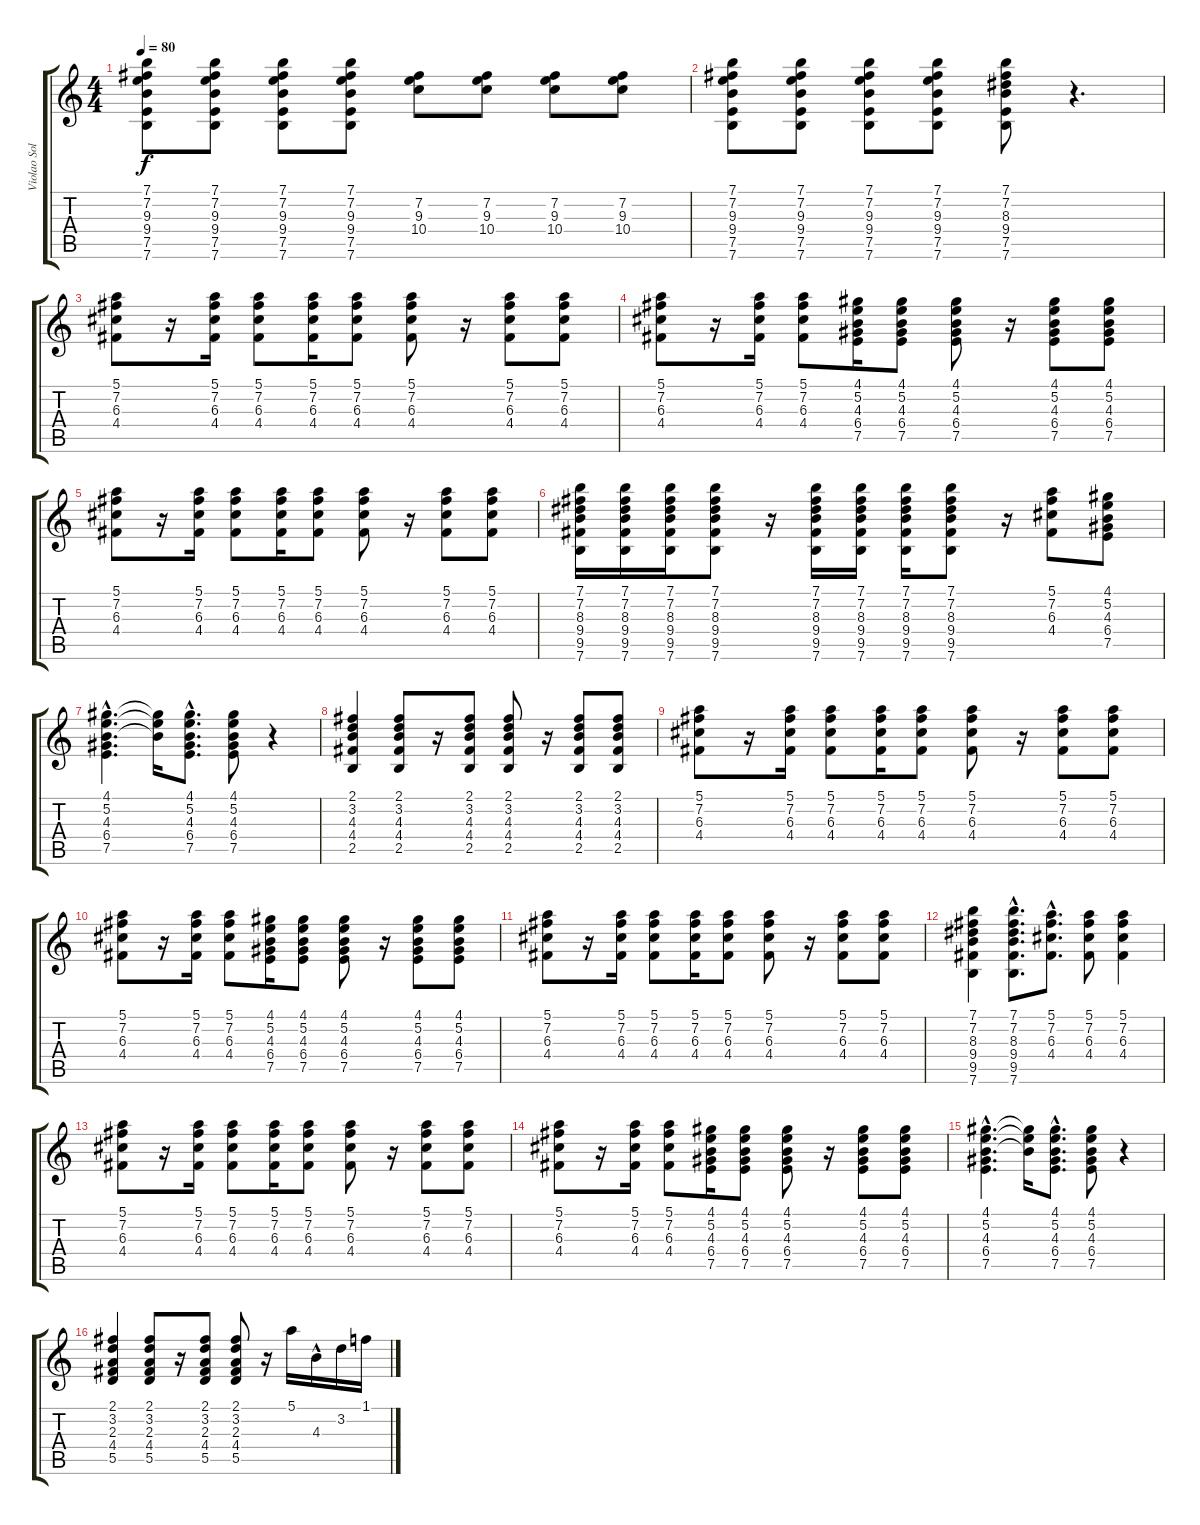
\track ("Violao Solo (Kiko Loureiro)" "Violao Sol") {instrument acousticguitarsteel}
\staff {score tabs}
\tuning (E4 B3 G3 D3 A2 E2) {hide}
\ts (4 4)
\tempo 80
\clef g2
\ks c
(7.1 7.2 9.3 9.4 7.5 7.6).8{dy f} (7.1 7.2 9.3 9.4 7.5 7.6).8 (7.1 7.2 9.3 9.4 7.5 7.6).8 (7.1 7.2 9.3 9.4 7.5 7.6).8 (7.2 9.3 10.4).8 (7.2 9.3 10.4).8 (7.2 9.3 10.4).8 (7.2 9.3 10.4).8 |
(7.1 7.2 9.3 9.4 7.5 7.6).8 (7.1 7.2 9.3 9.4 7.5 7.6).8 (7.1 7.2 9.3 9.4 7.5 7.6).8 (7.1 7.2 9.3 9.4 7.5 7.6).8 (7.1 7.2 8.3 9.4 7.5 7.6).8 r.4{d} |
(5.1 7.2 6.3 4.4).8 r.16 (5.1 7.2 6.3 4.4).16 (5.1 7.2 6.3 4.4).8 (5.1 7.2 6.3 4.4).16 (5.1 7.2 6.3 4.4).8 (5.1 7.2 6.3 4.4).8 r.16 (5.1 7.2 6.3 4.4).8 (5.1 7.2 6.3 4.4).8 |
(5.1 7.2 6.3 4.4).8 r.16 (5.1 7.2 6.3 4.4).16 (5.1 7.2 6.3 4.4).8 (4.1 5.2 4.3 6.4 7.5).16 (4.1 5.2 4.3 6.4 7.5).8 (4.1 5.2 4.3 6.4 7.5).8 r.16 (4.1 5.2 4.3 6.4 7.5).8 (4.1 5.2 4.3 6.4 7.5).8 |
(5.1 7.2 6.3 4.4).8 r.16 (5.1 7.2 6.3 4.4).16 (5.1 7.2 6.3 4.4).8 (5.1 7.2 6.3 4.4).16 (5.1 7.2 6.3 4.4).8 (5.1 7.2 6.3 4.4).8 r.16 (5.1 7.2 6.3 4.4).8 (5.1 7.2 6.3 4.4).8 |
(7.1 7.2 8.3 9.4 9.5 7.6).16 (7.1 7.2 8.3 9.4 9.5 7.6).16 (7.1 7.2 8.3 9.4 9.5 7.6).16 (7.1 7.2 8.3 9.4 9.5 7.6).8 r.16 (7.1 7.2 8.3 9.4 9.5 7.6).16 (7.1 7.2 8.3 9.4 9.5 7.6).16 (7.1 7.2 8.3 9.4 9.5 7.6).16 (7.1 7.2 8.3 9.4 9.5 7.6).8 r.16 (5.1 7.2 6.3 4.4).8 (4.1 5.2 4.3 6.4 7.5).8 |
(4.1{hac} 5.2{hac} 4.3{hac} 6.4{hac} 7.5{hac}).4{d} (4.1{t} 5.2{t} 4.3{t}).16 (4.1{hac} 5.2{hac} 4.3{hac} 6.4{hac} 7.5{hac}).8{d} (4.1 5.2 4.3 6.4 7.5).8 r.4 |
(2.1 3.2 4.3 4.4 2.5).4 (2.1 3.2 4.3 4.4 2.5).8 r.16 (2.1 3.2 4.3 4.4 2.5).8 (2.1 3.2 4.3 4.4 2.5).8 r.16 (2.1 3.2 4.3 4.4 2.5).8 (2.1 3.2 4.3 4.4 2.5).8 |
(5.1 7.2 6.3 4.4).8 r.16 (5.1 7.2 6.3 4.4).16 (5.1 7.2 6.3 4.4).8 (5.1 7.2 6.3 4.4).16 (5.1 7.2 6.3 4.4).8 (5.1 7.2 6.3 4.4).8 r.16 (5.1 7.2 6.3 4.4).8 (5.1 7.2 6.3 4.4).8 |
(5.1 7.2 6.3 4.4).8 r.16 (5.1 7.2 6.3 4.4).16 (5.1 7.2 6.3 4.4).8 (4.1 5.2 4.3 6.4 7.5).16 (4.1 5.2 4.3 6.4 7.5).8 (4.1 5.2 4.3 6.4 7.5).8 r.16 (4.1 5.2 4.3 6.4 7.5).8 (4.1 5.2 4.3 6.4 7.5).8 |
(5.1 7.2 6.3 4.4).8 r.16 (5.1 7.2 6.3 4.4).16 (5.1 7.2 6.3 4.4).8 (5.1 7.2 6.3 4.4).16 (5.1 7.2 6.3 4.4).8 (5.1 7.2 6.3 4.4).8 r.16 (5.1 7.2 6.3 4.4).8 (5.1 7.2 6.3 4.4).8 |
(7.1 7.2 8.3 9.4 9.5 7.6).4 (7.1{hac} 7.2{hac} 8.3{hac} 9.4{hac} 9.5{hac} 7.6{hac}).8{d} (5.1{hac} 7.2{hac} 6.3{hac} 4.4{hac}).8{d} (5.1 7.2 6.3 4.4).8 (5.1 7.2 6.3 4.4).4 |
(5.1 7.2 6.3 4.4).8 r.16 (5.1 7.2 6.3 4.4).16 (5.1 7.2 6.3 4.4).8 (5.1 7.2 6.3 4.4).16 (5.1 7.2 6.3 4.4).8 (5.1 7.2 6.3 4.4).8 r.16 (5.1 7.2 6.3 4.4).8 (5.1 7.2 6.3 4.4).8 |
(5.1 7.2 6.3 4.4).8 r.16 (5.1 7.2 6.3 4.4).16 (5.1 7.2 6.3 4.4).8 (4.1 5.2 4.3 6.4 7.5).16 (4.1 5.2 4.3 6.4 7.5).8 (4.1 5.2 4.3 6.4 7.5).8 r.16 (4.1 5.2 4.3 6.4 7.5).8 (4.1 5.2 4.3 6.4 7.5).8 |
(4.1{hac} 5.2{hac} 4.3{hac} 6.4{hac} 7.5{hac}).4{d} (4.1{t} 5.2{t} 4.3{t}).16 (4.1{hac} 5.2{hac} 4.3{hac} 6.4{hac} 7.5{hac}).8{d} (4.1 5.2 4.3 6.4 7.5).8 r.4 |
(2.1 3.2 2.3 4.4 5.5).4 (2.1 3.2 2.3 4.4 5.5).8 r.16 (2.1 3.2 2.3 4.4 5.5).8 (2.1 3.2 2.3 4.4 5.5).8 r.16 5.1.16 4.3{hac}.16 3.2.16 1.1.16
